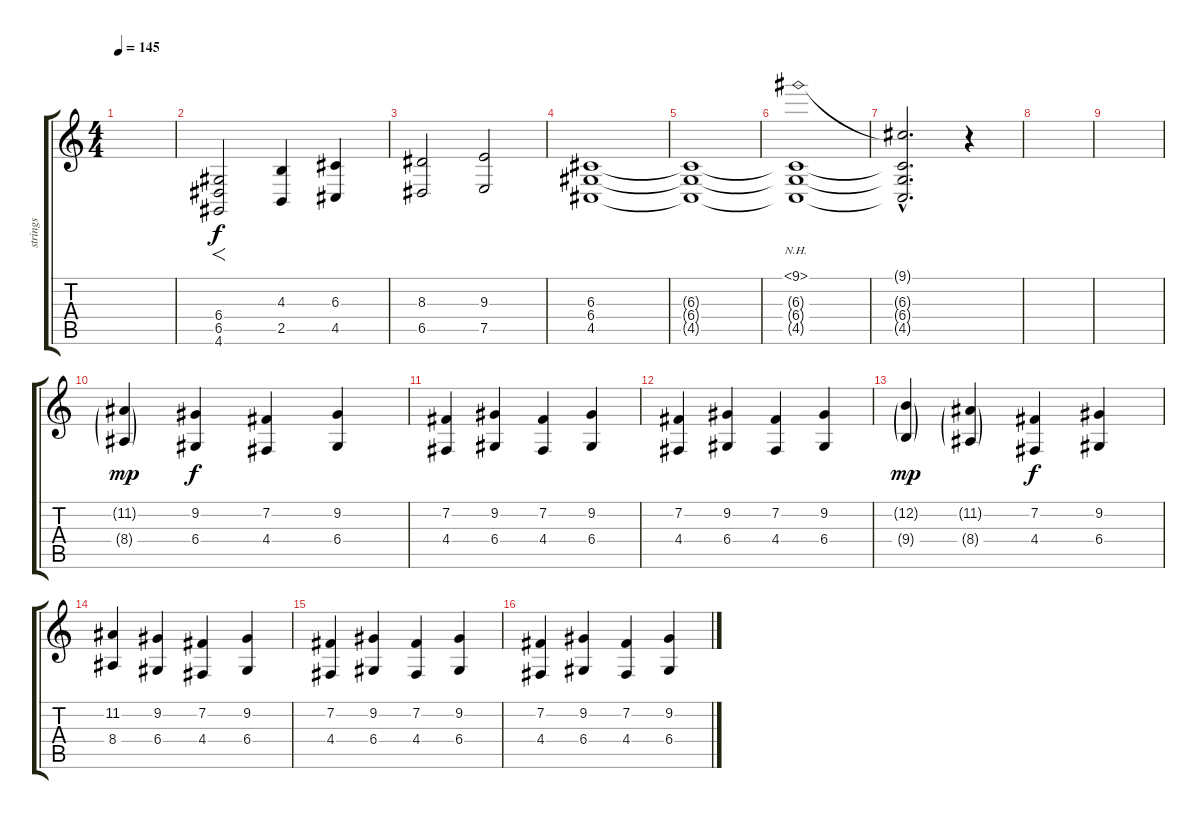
\track ("strings" "strings") {instrument stringensemble1}
\staff {score tabs}
\tuning (E4 B3 G3 D3 A2 E2) {hide}
\ts (4 4)
\tempo 145
\clef g2
\ks c
|
(6.4 6.5 4.6).2{f} (4.3 2.5).4 (6.3 4.5).4 |
(8.3 6.5).2 (9.3 7.5).2 |
(6.3 6.4 4.5).1{volume 5} |
(6.3{t} 6.4{t} 4.5{t}).1 |
(9.1{nh} 6.3{t} 6.4{t} 4.5{t}).1 |
(9.1{hac t} 6.3{hac t} 6.4{hac t} 4.5{hac t}).2{d} r.4 |
|
|
(11.2{g} 8.4{g}).4{dy mp volume 12} (9.2 6.4).4{dy f} (7.2 4.4).4 (9.2 6.4).4 |
(7.2 4.4).4 (9.2 6.4).4 (7.2 4.4).4 (9.2 6.4).4 |
(7.2 4.4).4 (9.2 6.4).4 (7.2 4.4).4 (9.2 6.4).4 |
(12.2{g} 9.4{g}).4{dy mp} (11.2{g} 8.4{g}).4 (7.2 4.4).4{dy f} (9.2 6.4).4 |
(11.2 8.4).4 (9.2 6.4).4 (7.2 4.4).4 (9.2 6.4).4 |
(7.2 4.4).4 (9.2 6.4).4 (7.2 4.4).4 (9.2 6.4).4 |
(7.2 4.4).4 (9.2 6.4).4 (7.2 4.4).4 (9.2 6.4).4
